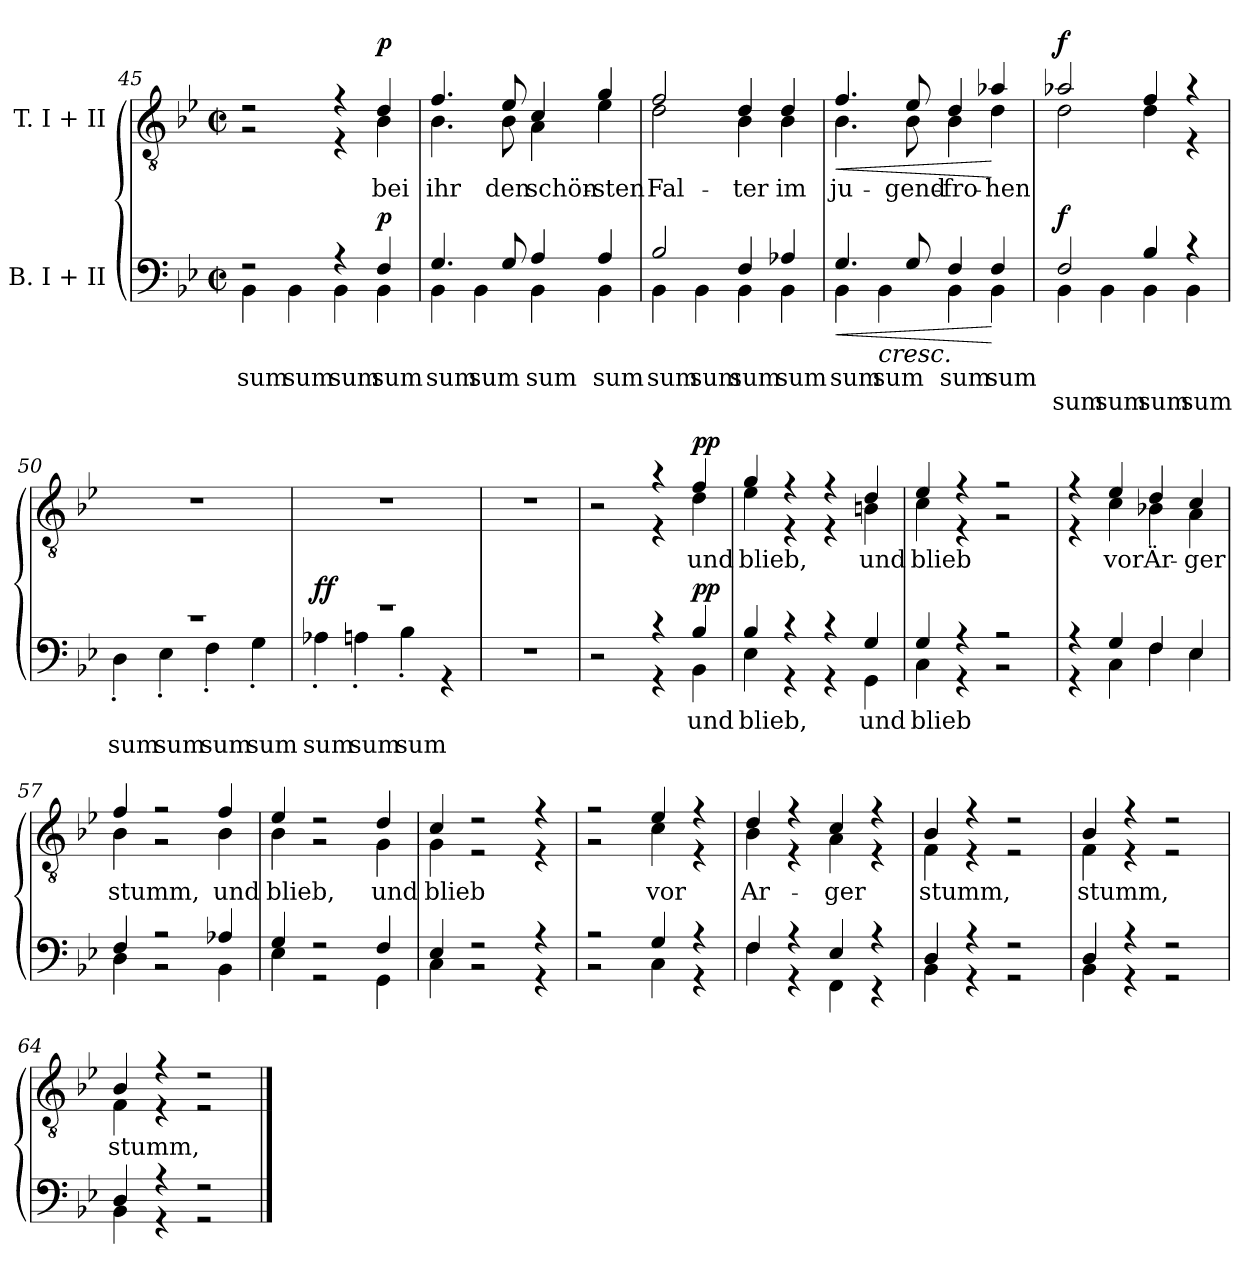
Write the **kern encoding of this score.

**kern	**text	**text	**dynam	**kern	**text	**dynam
*part2	*part2	*part2	*part2	*part1	*part1	*part1
*staff2	*staff2	*staff2	*staff2	*staff1	*staff1	*staff1
*I"B. I + II	*	*	*	*I"T. I + II	*	*
*clefF4	*	*	*	*clefGv2	*	*
*k[b-e-]	*	*	*	*k[b-e-]	*	*
*M2/2	*	*	*	*M2/2	*	*
*met(c|)	*	*	*	*met(c|)	*	*
=45	=45	=45	=45	=45	=45	=45
*^	*	*	*	*^	*	*
2r	4BB-\	sum	.	.	2r	2r	.	.
.	4BB-\	sum	.	.	.	.	.	.
4r	4BB-\	sum	.	.	4r	4r	.	.
!	!	!	!	!LO:DY:a	!	!	!	!LO:DY:a
4F/	4BB-\	sum	.	p	4d/	4B-\	bei	p
!!LO:PB:g=z	!!
=46	=46	=46	=46	=46	=46	=46	=46	=46
4.G/	4BB-\	sum	.	.	4.f/	4.B-\	ihr	.
.	4BB-\	sum	.	.	.	.	.	.
8G/	.	.	.	.	8e-/	8B-\	den	.
4A/	4BB-\	sum	.	.	4c/	4A\	schön-	.
4A/	4BB-\	sum	.	.	4g/	4e-\	sten	.
=47	=47	=47	=47	=47	=47	=47	=47	=47
2B-/	4BB-\	sum	.	.	2f/	2d\	Fal-	.
.	4BB-\	sum	.	.	.	.	.	.
4F/	4BB-\	sum	.	.	4d/	4B-\	ter	.
4A-X/	4BB-\	sum	.	.	4d/	4B-\	im	.
=48	=48	=48	=48	=48	=48	=48	=48	=48
!	!	!	!	!LO:HP:b	!	!	!	!LO:HP:b
4.G/	4BB-\	sum	.	<	4.f/	4.B-\	ju-	<
!	!LO:TX:b:i:t=cresc.	!	!	!	!	!	!	!
.	4BB-\	sum	.	.	.	.	.	.
8G/	.	.	.	.	8e-/	8B-\	gend-	.
4F/	4BB-\	sum	.	.	4d/	4B-\	fro-	.
4F/	4BB-\	sum	.	[	4a-X/	4d\	hen	[
=49	=49	=49	=49	=49	=49	=49	=49	=49
!	!	!	!	!LO:DY:b	!	!	!	!LO:DY:b
2F/	4BB-\	.	sum	f	2a-X/	2d\	.	f
.	4BB-\	.	sum	.	.	.	.	.
4B-/	4BB-\	.	sum	.	4f/	4d\	.	.
4r	4BB-\	.	sum	.	4r	4r	.	.
*	*	*	*	*	*v	*v	*	*
=50	=50	=50	=50	=50	=50	=50	=50
1r	4D'\	.	sum	.	1r	.	.
.	4E-'\	.	sum	.	.	.	.
.	4F'\	.	sum	.	.	.	.
.	4G'\	.	sum	.	.	.	.
=51	=51	=51	=51	=51	=51	=51	=51
!	!	!	!	!LO:DY:b	!	!	!
1r	4A-X'\	.	sum	ff	1r	.	.
.	4An'\	.	sum	.	.	.	.
.	4B-'\	.	sum	.	.	.	.
.	4r	.	.	.	.	.	.
*v	*v	*	*	*	*	*	*
=52	=52	=52	=52	=52	=52	=52
1r	.	.	.	1r	.	.
!!LO:LB:g=z
=53	=53	=53	=53	=53	=53	=53
*^	*	*	*	*^	*	*
2r	2ryy	.	.	.	2r	2ryy	.	.
4r	4r	.	.	.	4r	4r	.	.
!	!	!	!	!LO:DY:b	!	!	!	!LO:DY:a
4B-/	4BB-\	und	.	pp	4f/	4d\	und	pp
=54	=54	=54	=54	=54	=54	=54	=54	=54
4B-/	4E-\	blieb,	.	.	4g/	4e-\	blieb,	.
4r	4r	.	.	.	4r	4r	.	.
4r	4r	.	.	.	4r	4r	.	.
4G/	4GG\	und	.	.	4d/	4Bn\	und	.
=55	=55	=55	=55	=55	=55	=55	=55	=55
4G/	4C\	blieb	.	.	4e-/	4c\	blieb	.
4r	4r	.	.	.	4r	4r	.	.
2r	2r	.	.	.	2r	2r	.	.
=56	=56	=56	=56	=56	=56	=56	=56	=56
4r	4r	.	.	.	4r	4r	.	.
4G/	4C\	.	.	.	4e-/	4c\	vor	.
4F/	4F\	.	.	.	4d/	4B-X\	Är-	.
4E-/	4E-\	.	.	.	4c/	4A\	ger	.
=57	=57	=57	=57	=57	=57	=57	=57	=57
4F/	4D\	.	.	.	4f/	4B-\	stumm,	.
2r	2r	.	.	.	2r	2r	.	.
4A-X/	4BB-\	.	.	.	4f/	4B-\	und	.
=58	=58	=58	=58	=58	=58	=58	=58	=58
4G/	4E-\	.	.	.	4e-/	4B-\	blieb,	.
2r	2r	.	.	.	2r	2r	.	.
4F/	4GG\	.	.	.	4d/	4G\	und	.
=59	=59	=59	=59	=59	=59	=59	=59	=59
4E-/	4C\	.	.	.	4c/	4G\	blieb	.
2r	2r	.	.	.	2r	2r	.	.
4r	4r	.	.	.	4r	4r	.	.
=60	=60	=60	=60	=60	=60	=60	=60	=60
2r	2r	.	.	.	2r	2r	.	.
4G/	4C\	.	.	.	4e-/	4c\	vor	.
4r	4r	.	.	.	4r	4r	.	.
=61	=61	=61	=61	=61	=61	=61	=61	=61
4F/	4F\	.	.	.	4d/	4B-\	Ar-	.
4r	4r	.	.	.	4r	4r	.	.
4E-/	4FF\	.	.	.	4c/	4A\	-ger	.
4r	4r	.	.	.	4r	4r	.	.
=62	=62	=62	=62	=62	=62	=62	=62	=62
4D/	4BB-\	.	.	.	4B-/	4F\	stumm,	.
4r	4r	.	.	.	4r	4r	.	.
2r	2r	.	.	.	2r	2r	.	.
!!LO:LB:g=z	!!
=63	=63	=63	=63	=63	=63	=63	=63	=63
4D/	4BB-\	.	.	.	4B-/	4F\	stumm,	.
4r	4r	.	.	.	4r	4r	.	.
2r	2r	.	.	.	2r	2r	.	.
=64	=64	=64	=64	=64	=64	=64	=64	=64
4D/	4BB-\	.	.	.	4B-/	4F\	stumm,	.
4r	4r	.	.	.	4r	4r	.	.
2r	2r	.	.	.	2r	2r	.	.
*v	*v	*	*	*	*	*	*	*
*	*	*	*	*v	*v	*	*
==	==	==	==	==	==	==
*-	*-	*-	*-	*-	*-	*-
